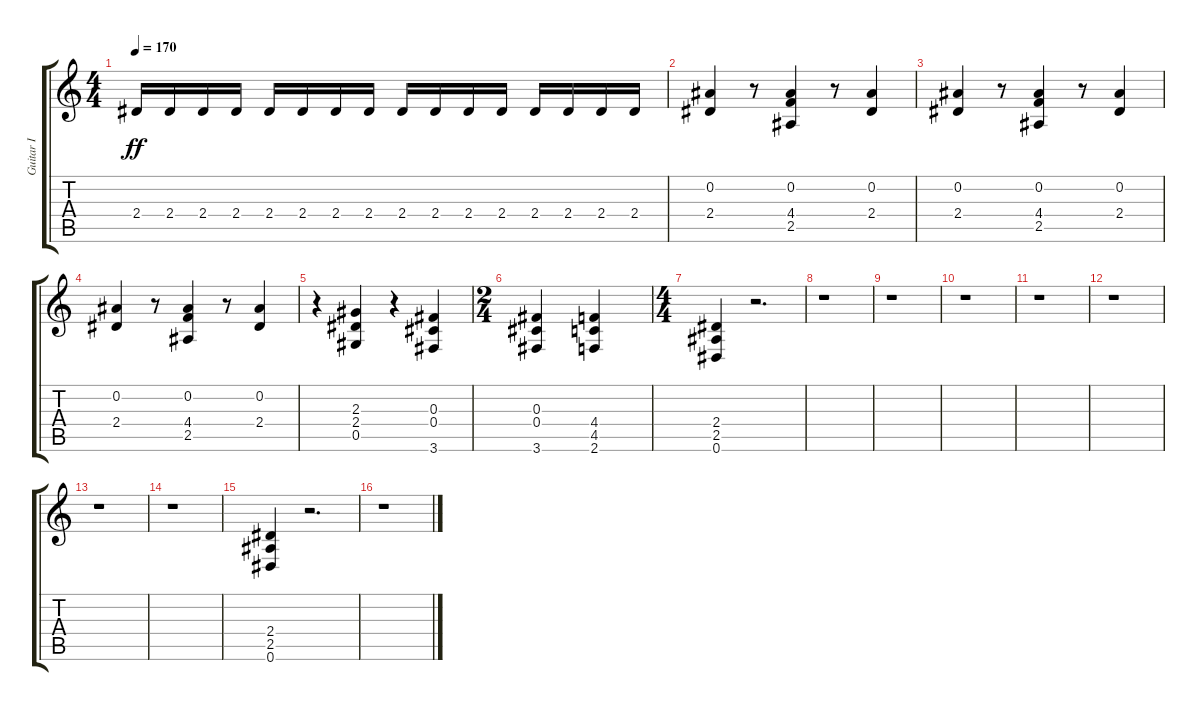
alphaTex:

\track ("Guitar I" "Guitar I") {instrument distortionguitar}
\staff {score tabs}
\tuning (Eb4 Bb3 Gb3 Db3 Ab2 Eb2) {hide}
\ts (4 4)
\tempo 170
\clef g2
\ks c
2.4.16{dy ff} 2.4.16 2.4.16 2.4.16 2.4.16 2.4.16 2.4.16 2.4.16 2.4.16 2.4.16 2.4.16 2.4.16 2.4.16 2.4.16 2.4.16 2.4.16 |
(0.2 2.4).4 r.8 (0.2 4.4 2.5).4 r.8 (0.2 2.4).4 |
(0.2 2.4).4 r.8 (0.2 4.4 2.5).4 r.8 (0.2 2.4).4 |
(0.2 2.4).4 r.8 (0.2 4.4 2.5).4 r.8 (0.2 2.4).4 |
r.4 (2.3 2.4 0.5).4 r.4 (0.3 0.4 3.6).4 |
\ts (2 4)
(0.3 0.4 3.6).4 (4.4 4.5 2.6).4 |
\ts (4 4)
(2.4 2.5 0.6).4 r.2{d} |
r.1 |
r.1 |
r.1 |
r.1 |
r.1 |
r.1 |
r.1 |
(2.4 2.5 0.6).4 r.2{d} |
r.1
